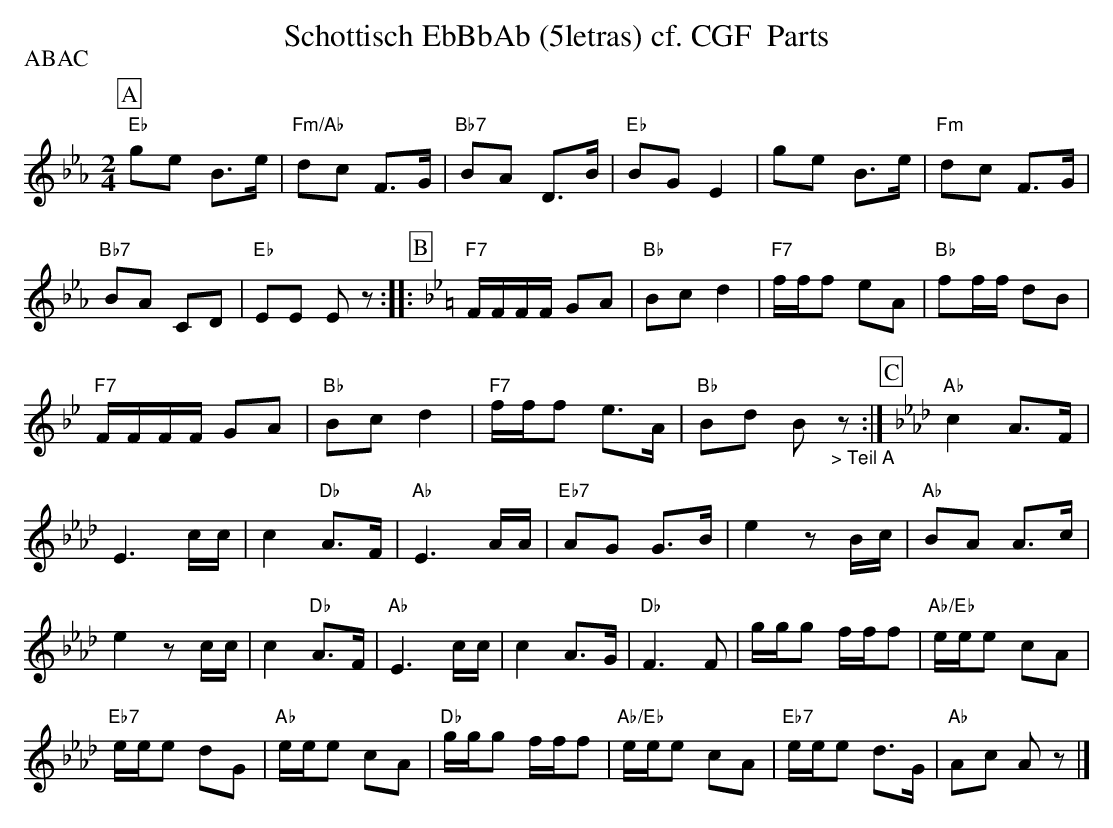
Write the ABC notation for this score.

X:1
T:Schottisch EbBbAb (5letras) cf. CGF  Parts
P:ABAC
M:2/4
L:1/8
K:Ebmaj%%MIDI gchordon
[P:A] "Eb"ge B>e | "Fm/Ab"dc F>G | "Bb7"BA D>B | "Eb"BGE2 | ge B>e | "Fm"dc F>G |
"Bb7"BA CD | "Eb"EE Ez :: [P:B] [K:Bbmaj] "F7"F/2F/2F/2F/2 GA | "Bb"Bcd2 | "F7"f/2f/2f eA | "Bb"ff/2f/2 dB |
"F7"F/2F/2F/2F/2 GA | "Bb"Bcd2 | "F7"f/2f/2f e>A | "Bb"Bd B"_> Teil A"z :| [P:C] [K:Abmaj] "Ab"c2 A>F |
E3c/2c/2 | c2 "Db"A>F | "Ab"E3 A/2A/2 | "Eb7"AG G>B | e2zB/2c/2 | "Ab"BA A>c |
e2zc/2c/2 | c2 "Db"A>F | "Ab"E3c/2c/2 | c2 A>G | "Db"F3F | g/2g/2g f/2f/2f | "Ab/Eb"e/2e/2e cA |
"Eb7"e/2e/2e dG | "Ab"e/2e/2e cA | "Db"g/2g/2g f/2f/2f | "Ab/Eb"e/2e/2e cA | "Eb7"e/2e/2e d>G | "Ab"Ac Az |]
